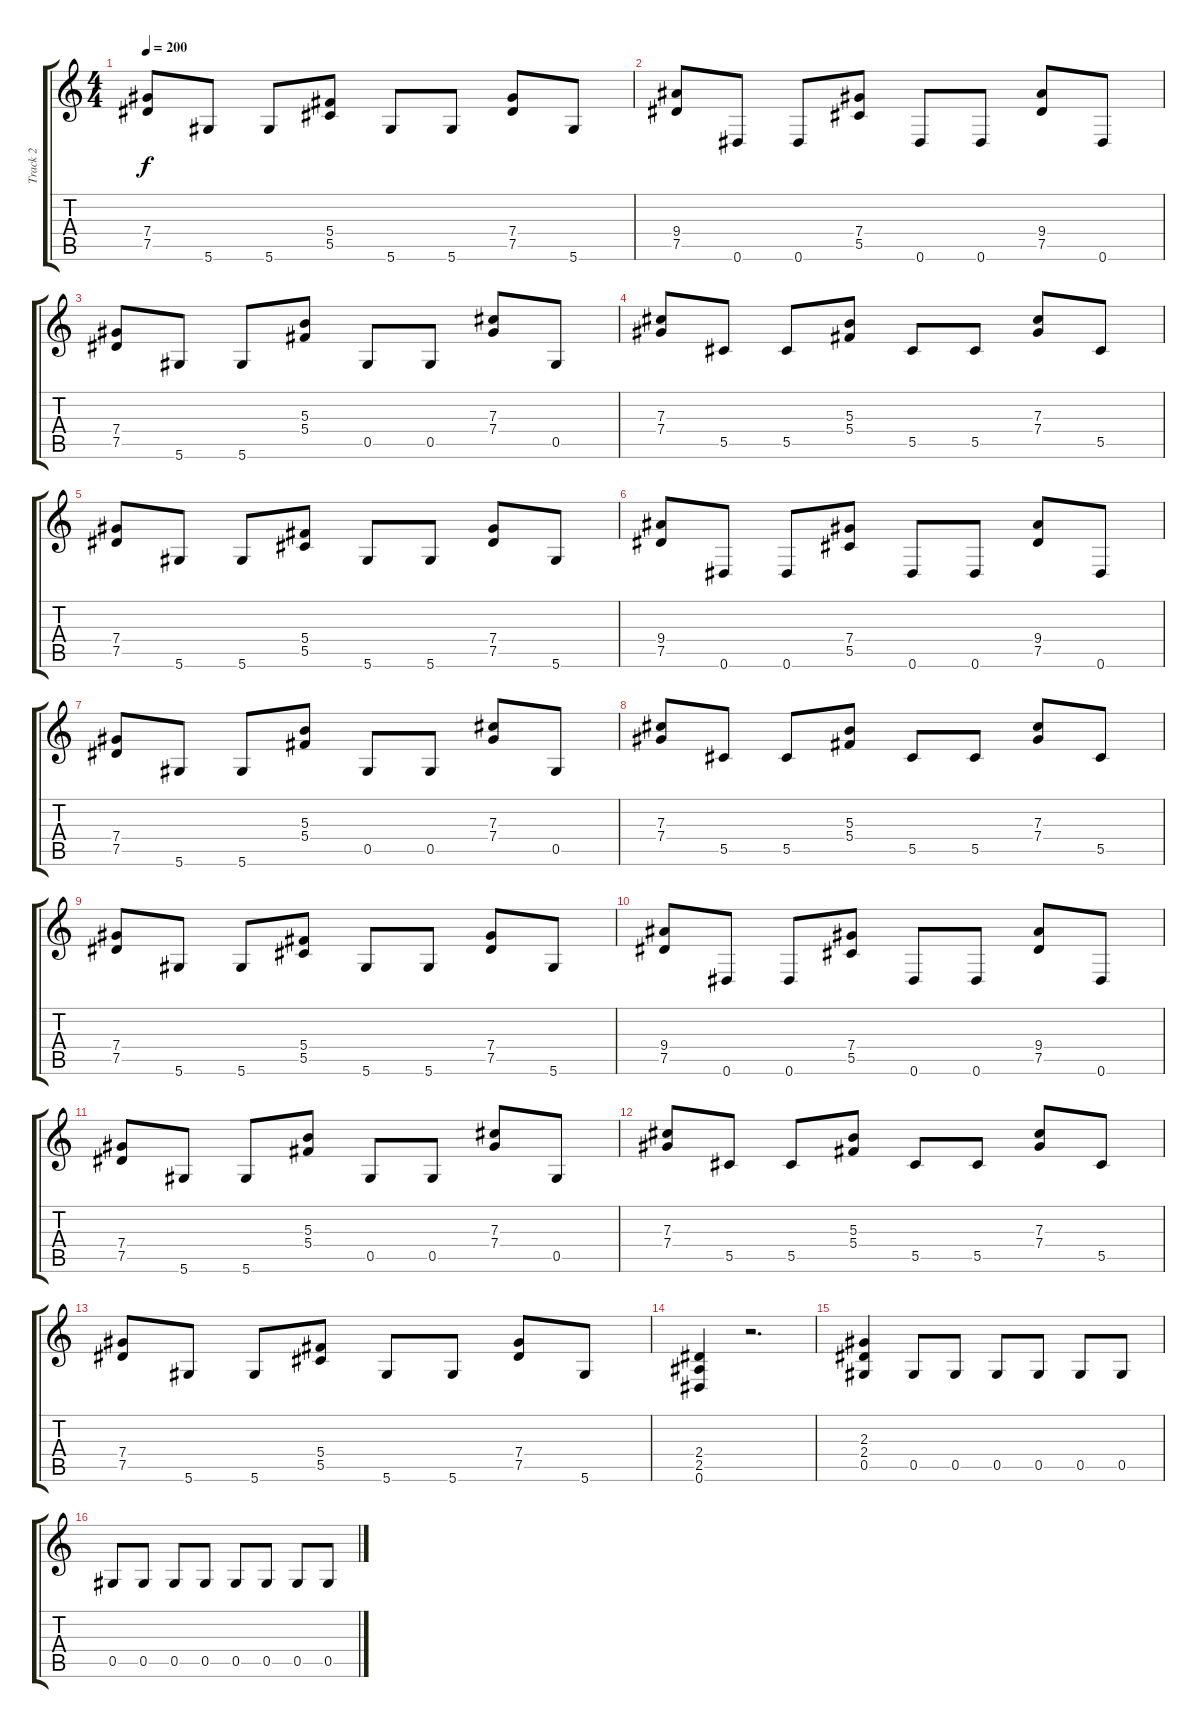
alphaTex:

\track ("Track 2" "Track 2") {instrument distortionguitar}
\staff {score tabs}
\tuning (Eb4 Bb3 Gb3 Db3 Ab2 Eb2) {hide}
\ts (4 4)
\tempo 200
\clef g2
\ks c
(7.4 7.5).8{dy f} 5.6.8 5.6.8 (5.4 5.5).8 5.6.8 5.6.8 (7.4 7.5).8 5.6.8 |
(9.4 7.5).8 0.6.8 0.6.8 (7.4 5.5).8 0.6.8 0.6.8 (9.4 7.5).8 0.6.8 |
(7.4 7.5).8 5.6.8 5.6.8 (5.3 5.4).8 0.5.8 0.5.8 (7.3 7.4).8 0.5.8 |
(7.3 7.4).8 5.5.8 5.5.8 (5.3 5.4).8 5.5.8 5.5.8 (7.3 7.4).8 5.5.8 |
(7.4 7.5).8 5.6.8 5.6.8 (5.4 5.5).8 5.6.8 5.6.8 (7.4 7.5).8 5.6.8 |
(9.4 7.5).8 0.6.8 0.6.8 (7.4 5.5).8 0.6.8 0.6.8 (9.4 7.5).8 0.6.8 |
(7.4 7.5).8 5.6.8 5.6.8 (5.3 5.4).8 0.5.8 0.5.8 (7.3 7.4).8 0.5.8 |
(7.3 7.4).8 5.5.8 5.5.8 (5.3 5.4).8 5.5.8 5.5.8 (7.3 7.4).8 5.5.8 |
(7.4 7.5).8 5.6.8 5.6.8 (5.4 5.5).8 5.6.8 5.6.8 (7.4 7.5).8 5.6.8 |
(9.4 7.5).8 0.6.8 0.6.8 (7.4 5.5).8 0.6.8 0.6.8 (9.4 7.5).8 0.6.8 |
(7.4 7.5).8 5.6.8 5.6.8 (5.3 5.4).8 0.5.8 0.5.8 (7.3 7.4).8 0.5.8 |
(7.3 7.4).8 5.5.8 5.5.8 (5.3 5.4).8 5.5.8 5.5.8 (7.3 7.4).8 5.5.8 |
(7.4 7.5).8 5.6.8 5.6.8 (5.4 5.5).8 5.6.8 5.6.8 (7.4 7.5).8 5.6.8 |
(2.4 2.5 0.6).4 r.2{d} |
(2.3 2.4 0.5).4 0.5.8 0.5.8 0.5.8 0.5.8 0.5.8 0.5.8 |
0.5.8 0.5.8 0.5.8 0.5.8 0.5.8 0.5.8 0.5.8 0.5.8
